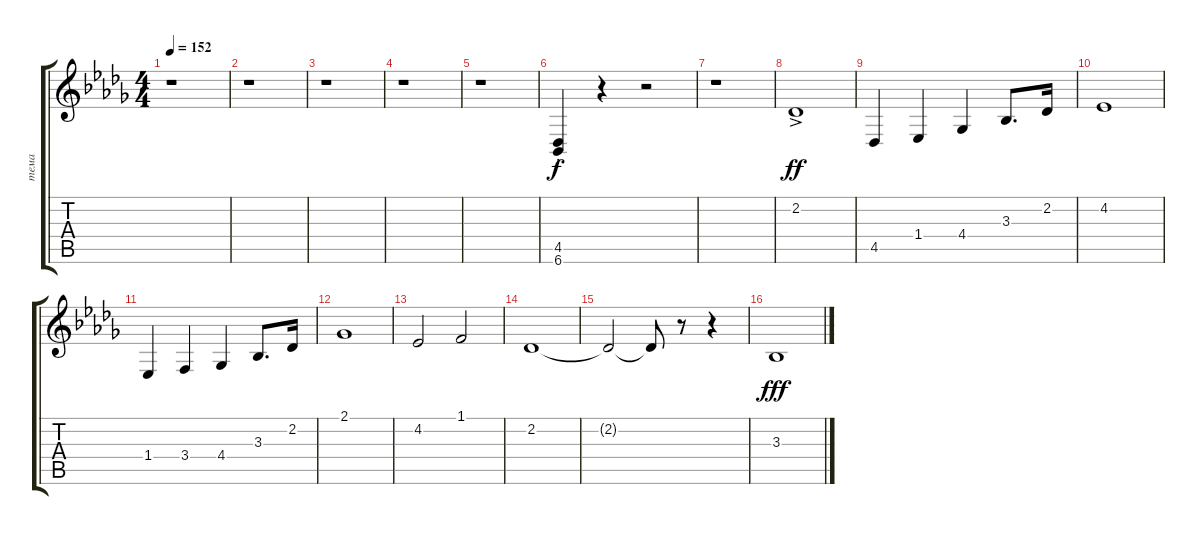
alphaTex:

\track ("тема" "тема") {instrument accordion}
\staff {score tabs}
\tuning (E4 B3 G3 D3 A2 E2) {hide}
\ts (4 4)
\tempo 152
\clef g2
\ks bbminor
r.1{dy f} |
r.1 |
r.1 |
r.1 |
r.1 |
(4.5{st} 6.6{st}).4 r.4 r.2 |
r.1 |
2.2{ac}.1{dy ff} |
4.5.4 1.4.4 4.4.4 3.3.8{d} 2.2.16 |
4.2.1 |
1.4.4 3.4.4 4.4.4 3.3.8{d} 2.2.16 |
2.1.1 |
4.2.2 1.1.2 |
2.2.1 |
2.2{t}.2 2.2{t}.8 r.8 r.4 |
3.3.1{dy fff}
